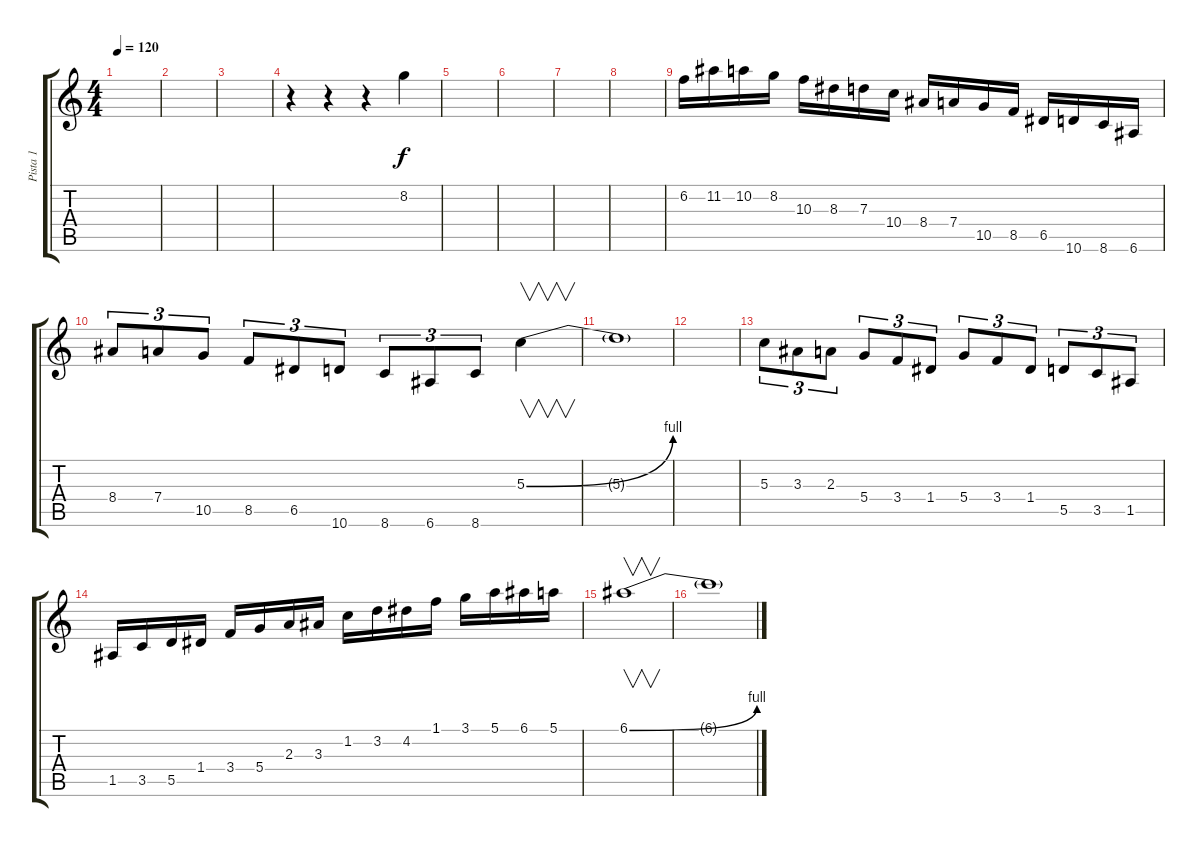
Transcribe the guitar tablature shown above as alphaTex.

\track ("Pista 1" "Pista 1") {instrument overdrivenguitar}
\staff {score tabs}
\tuning (E4 B3 G3 D3 A2 E2) {hide}
\ts (4 4)
\tempo 120
\clef g2
\ks c
|
|
|
r.4 r.4 r.4 8.2.4 |
|
|
|
|
6.2.16 11.2.16 10.2.16 8.2.16 10.3.16 8.3.16 7.3.16 10.4.16 8.4.16 7.4.16 10.5.16 8.5.16 6.5.16 10.6.16 8.6.16 6.6.16 |
8.4.8{tu (3 2)} 7.4.8{tu (3 2)} 10.5.8{tu (3 2)} 8.5.8{tu (3 2)} 6.5.8{tu (3 2)} 10.6.8{tu (3 2)} 8.6.8{tu (3 2)} 6.6.8{tu (3 2)} 8.6.8{tu (3 2)} 5.3{be (bend 0 0 60 4)}.4{v} |
5.3{t}.1 |
|
5.3.8{tu (3 2)} 3.3.8{tu (3 2)} 2.3.8{tu (3 2)} 5.4.8{tu (3 2)} 3.4.8{tu (3 2)} 1.4.8{tu (3 2)} 5.4.8{tu (3 2)} 3.4.8{tu (3 2)} 1.4.8{tu (3 2)} 5.5.8{tu (3 2)} 3.5.8{tu (3 2)} 1.5.8{tu (3 2)} |
1.5.16 3.5.16 5.5.16 1.4.16 3.4.16 5.4.16 2.3.16 3.3.16 1.2.16 3.2.16 4.2.16 1.1.16 3.1.16 5.1.16 6.1.16 5.1.16 |
6.1{be (bend 0 0 60 4)}.1{v} |
6.1{t}.1
